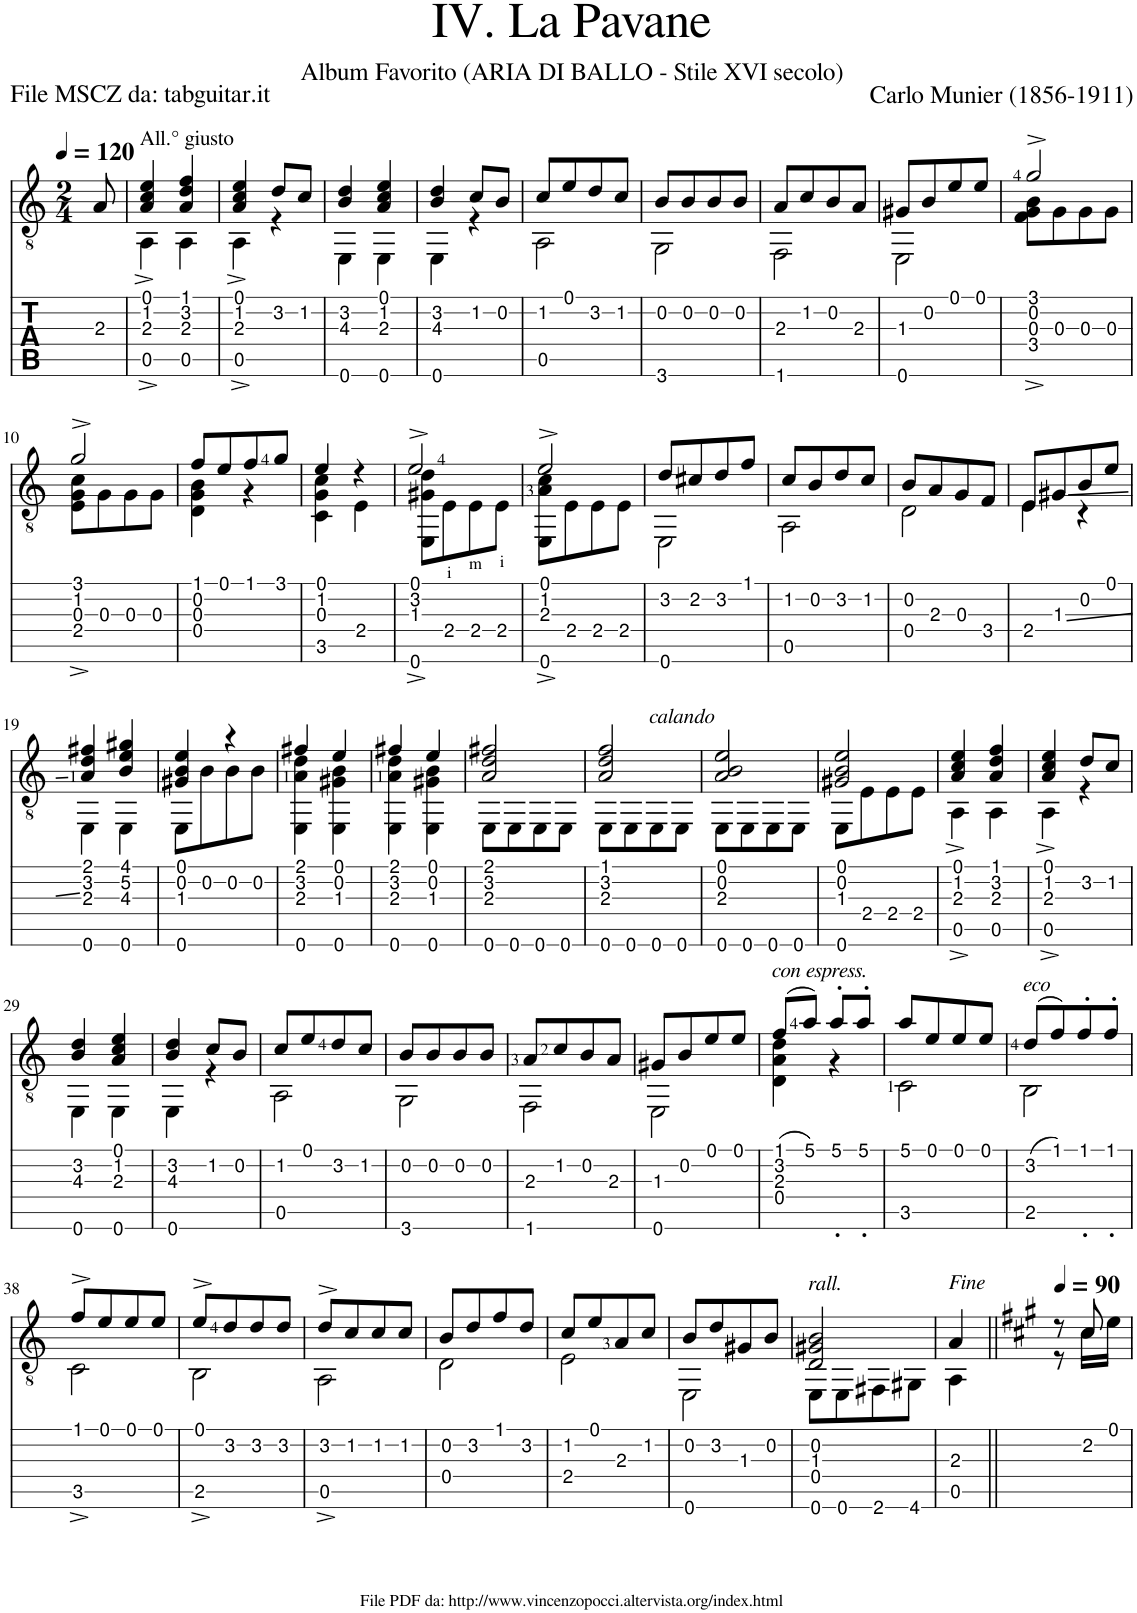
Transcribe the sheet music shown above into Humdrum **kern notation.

**kern	**kern
*part1	*part1
*staff2	*staff1
*I"Guitar	*
*I'Guit.	*
*stria6	*
*	*clefGv2
*k[]	*k[]
*M2/4	*M2/4
*MM120	*MM120
=	=
8A	8A/
=1	=1
*^	*^
!	!	!LO:TX:a:t=All.° giusto	!
4A 4c 4e	4AA^	4A/ 4c/ 4e/	4AA^\
4A 4d 4f	4AA	4A/ 4d/ 4f/	4AA\
=2	=2	=2	=2
4A 4c 4e	4AA^	4A/ 4c/ 4e/	4AA^\
8dL	4r	8d/L	4r
8cJ	.	8c/J	.
=3	=3	=3	=3
4B 4d	4EE	4B/ 4d/	4EE\
4A 4c 4e	4EE	4A/ 4c/ 4e/	4EE\
=4	=4	=4	=4
4B 4d	4EE	4B/ 4d/	4EE\
8cL	4r	8c/L	4r
8BJ	.	8B/J	.
=5	=5	=5	=5
8cL	2AA	8c/L	2AA\
8eJ	.	8e/	.
8dL	.	8d/	.
8cJ	.	8c/J	.
=6	=6	=6	=6
8BL	2GG	8B/L	2GG\
8BJ	.	8B/	.
8BL	.	8B/	.
8BJ	.	8B/J	.
=7	=7	=7	=7
8AL	2FF	8A/L	2FF\
8cJ	.	8c/	.
8BL	.	8B/	.
8AJ	.	8A/J	.
=8	=8	=8	=8
8G#L	2EE	8G#X/L	2EE\
8BJ	.	8B/	.
8eL	.	8e/	.
8eJ	.	8e/J	.
=9	=9	=9	=9
2g^	8F\ 8G\ 8B\L	2g^/	8F\ 8G\ 8B\L
.	8GJ	.	8G\
.	8GL	.	8G\
.	8GJ	.	8G\J
!!LO:LB:g=z	!!
=10	=10	=10	=10
2g^	8E\ 8G\ 8c\L	2g^/	8E\ 8G\ 8c\L
.	8GJ	.	8G\
.	8GL	.	8G\
.	8GJ	.	8G\J
=11	=11	=11	=11
8fL	4D 4G 4B	8f/L	4D\ 4G\ 4B\
8eJ	.	8e/	.
8fL	4r	8f/	4r
8gJ	.	8g/J	.
=12	=12	=12	=12
4e	4C 4G 4c	4e/	4C\ 4G\ 4c\
4r	4E	4r	4E\
=13	=13	=13	=13
2e^	8EE\ 8G#\ 8d\L	2e^/	8EE\ 8G#X\ 8d\L
.	8EJ	.	8E\
.	8EL	.	8E\
.	8EJ	.	8E\J
=14	=14	=14	=14
2e^	8EE\ 8A\ 8c\L	2e^/	8EE\ 8A\ 8c\L
.	8EJ	.	8E\
.	8EL	.	8E\
.	8EJ	.	8E\J
=15	=15	=15	=15
8dL	2EE	8d/L	2EE\
8c#J	.	8c#X/	.
8dL	.	8d/	.
8fJ	.	8f/J	.
=16	=16	=16	=16
8cL	2AA	8c/L	2AA\
8BJ	.	8B/	.
8dL	.	8d/	.
8cJ	.	8c/J	.
=17	=17	=17	=17
8BL	2D	8B/L	2D\
8AJ	.	8A/	.
8GL	.	8G/	.
8FJ	.	8F/J	.
=18	=18	=18	=18
8EL	4E	8E/L	4E\
8G#J	.	8G#X/	.
8BL	4r	8B/	4r
8eJ	.	8e/J	.
!!LO:LB:g=z	!!
=19	=19	=19	=19
4A 4d 4f#	4EE	4A/ 4d/ 4f#X/	4EE\
4B 4e 4g#	4EE	4B/ 4e/ 4g#X/	4EE\
=20	=20	=20	=20
4G# 4B 4e	8EEL	4G#X/ 4B/ 4e/	8EE\L
.	8BJ	.	8B\
4r	8BL	4r	8B\
.	8BJ	.	8B\J
=21	=21	=21	=21
4f#	4EE 4A 4d	4f#X/	4EE\ 4A\ 4d\
4e	4EE 4G# 4B	4e/	4EE\ 4G#X\ 4B\
=22	=22	=22	=22
4f#	4EE 4A 4d	4f#X/	4EE\ 4A\ 4d\
4e	4EE 4G# 4B	4e/	4EE\ 4G#X\ 4B\
=23	=23	=23	=23
2A 2d 2f#	8EEL	2A/ 2d/ 2f#X/	8EE\L
.	8EEJ	.	8EE\
.	8EEL	.	8EE\
.	8EEJ	.	8EE\J
=24	=24	=24	=24
2A 2d 2f	8EEL	2A/ 2d/ 2f/	8EE\L
.	8EEJ	.	8EE\
!	!	!	!LO:TX:a:i:t=calando
.	8EEL	.	8EE\
.	8EEJ	.	8EE\J
=25	=25	=25	=25
2A 2B 2e	8EEL	2A/ 2B/ 2e/	8EE\L
.	8EEJ	.	8EE\
.	8EEL	.	8EE\
.	8EEJ	.	8EE\J
=26	=26	=26	=26
2G# 2B 2e	8EEL	2G#X/ 2B/ 2e/	8EE\L
.	8EJ	.	8E\
.	8EL	.	8E\
.	8EJ	.	8E\J
=27	=27	=27	=27
4A 4c 4e	4AA^	4A/ 4c/ 4e/	4AA^\
4A 4d 4f	4AA	4A/ 4d/ 4f/	4AA\
=28	=28	=28	=28
4A 4c 4e	4AA^	4A/ 4c/ 4e/	4AA^\
8dL	4r	8d/L	4r
8cJ	.	8c/J	.
!!LO:LB:g=z	!!
=29	=29	=29	=29
4B 4d	4EE	4B/ 4d/	4EE\
4A 4c 4e	4EE	4A/ 4c/ 4e/	4EE\
=30	=30	=30	=30
4B 4d	4EE	4B/ 4d/	4EE\
8cL	4r	8c/L	4r
8BJ	.	8B/J	.
=31	=31	=31	=31
8cL	2AA	8c/L	2AA\
8eJ	.	8e/	.
8dL	.	8d/	.
8cJ	.	8c/J	.
=32	=32	=32	=32
8BL	2GG	8B/L	2GG\
8BJ	.	8B/	.
8BL	.	8B/	.
8BJ	.	8B/J	.
=33	=33	=33	=33
8AL	2FF	8A/L	2FF\
8cJ	.	8c/	.
8BL	.	8B/	.
8AJ	.	8A/J	.
=34	=34	=34	=34
8G#XL	2EE	8G#X/L	2EE\
8BJ	.	8B/	.
8eL	.	8e/	.
8eJ	.	8e/J	.
=35	=35	=35	=35
!	!	!LO:TX:a:i:t=con espress.	!
8fL	4D 4A 4d	(8f/L	4D\ 4A\ 4d\
8aJ	.	8a/J)	.
8a'L	4r	8a'/L	4r
8a'J	.	8a'/J	.
=36	=36	=36	=36
8aL	2C	8a/L	2C\
8eJ	.	8e/	.
8eL	.	8e/	.
8eJ	.	8e/J	.
=37	=37	=37	=37
!	!	!LO:TX:a:i:t=eco	!
8dL	2BB	(8d/L	2BB\
8fJ	.	8f/)	.
8f'L	.	8f'/	.
8f'J	.	8f'/J	.
!!LO:LB:g=z	!!
=38	=38	=38	=38
8f^L	2C	8f^/L	2C\
8eJ	.	8e/	.
8eL	.	8e/	.
8eJ	.	8e/J	.
=39	=39	=39	=39
8e^L	2BB	8e^/L	2BB\
8dJ	.	8d/	.
8dL	.	8d/	.
8dJ	.	8d/J	.
=40	=40	=40	=40
8d^L	2AA	8d^/L	2AA\
8cJ	.	8c/	.
8cL	.	8c/	.
8cJ	.	8c/J	.
=41	=41	=41	=41
8BL	2D	8B/L	2D\
8dJ	.	8d/	.
8fL	.	8f/	.
8dJ	.	8d/J	.
=42	=42	=42	=42
8cL	2E	8c/L	2E\
8eJ	.	8e/	.
8AL	.	8A/	.
8cJ	.	8c/J	.
=43	=43	=43	=43
8BL	2EE	8B/L	2EE\
8dJ	.	8d/	.
8G#L	.	8G#X/	.
8BJ	.	8B/J	.
=44	=44	=44	=44
!	!	!LO:TX:a:i:t=rall.	!
2D 2G# 2B	8EEL	2D/ 2G#X/ 2B/	8EE\L
.	8EEJ	.	8EE\
.	8FF#L	.	8FF#X\
.	8GG#J	.	8GG#X\J
=45	=45	=45	=45
4A	4AA	4A/	4AA\
=46||	=46||	=46||	=46||
*k[f#c#g#]	*	*k[f#c#g#]	*
*	*	*MM90	*
8r	8r	8r	8r
8c#	16c#LL	8c#/	16c#\LL
.	16eJJ	.	16e\JJ
*v	*v	*	*
*	*v	*v
=	=
*-	*-
